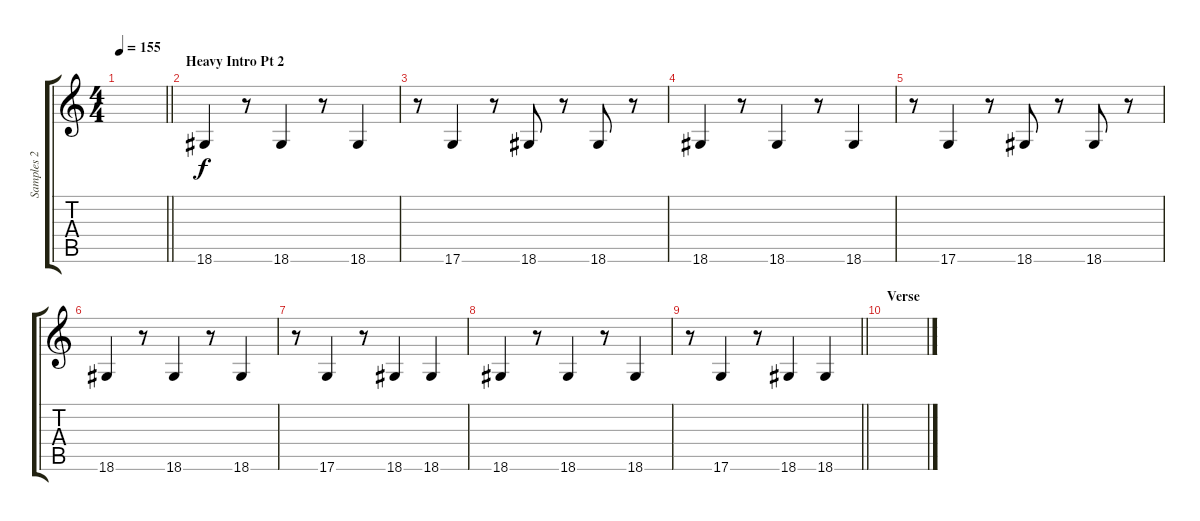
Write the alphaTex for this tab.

\track ("Samples 2" "Samples 2") {instrument gunshot}
\staff {score tabs}
\tuning (E4 B3 G3 D3 A2 D2) {hide}
\ts (4 4)
\tempo 155
\clef g2
\barLineRight lightlight
\ks c
|
\section ("" "Heavy Intro Pt 2")
18.6.4 r.8 18.6.4 r.8 18.6.4 |
r.8 17.6.4 r.8 18.6.8 r.8 18.6.8 r.8 |
18.6.4 r.8 18.6.4 r.8 18.6.4 |
r.8 17.6.4 r.8 18.6.8 r.8 18.6.8 r.8 |
18.6.4 r.8 18.6.4 r.8 18.6.4 |
r.8 17.6.4 r.8 18.6.4 18.6.4 |
18.6.4 r.8 18.6.4 r.8 18.6.4 |
\barLineRight lightlight
r.8 17.6.4 r.8 18.6.4 18.6.4 |
\section ("" "Verse")
